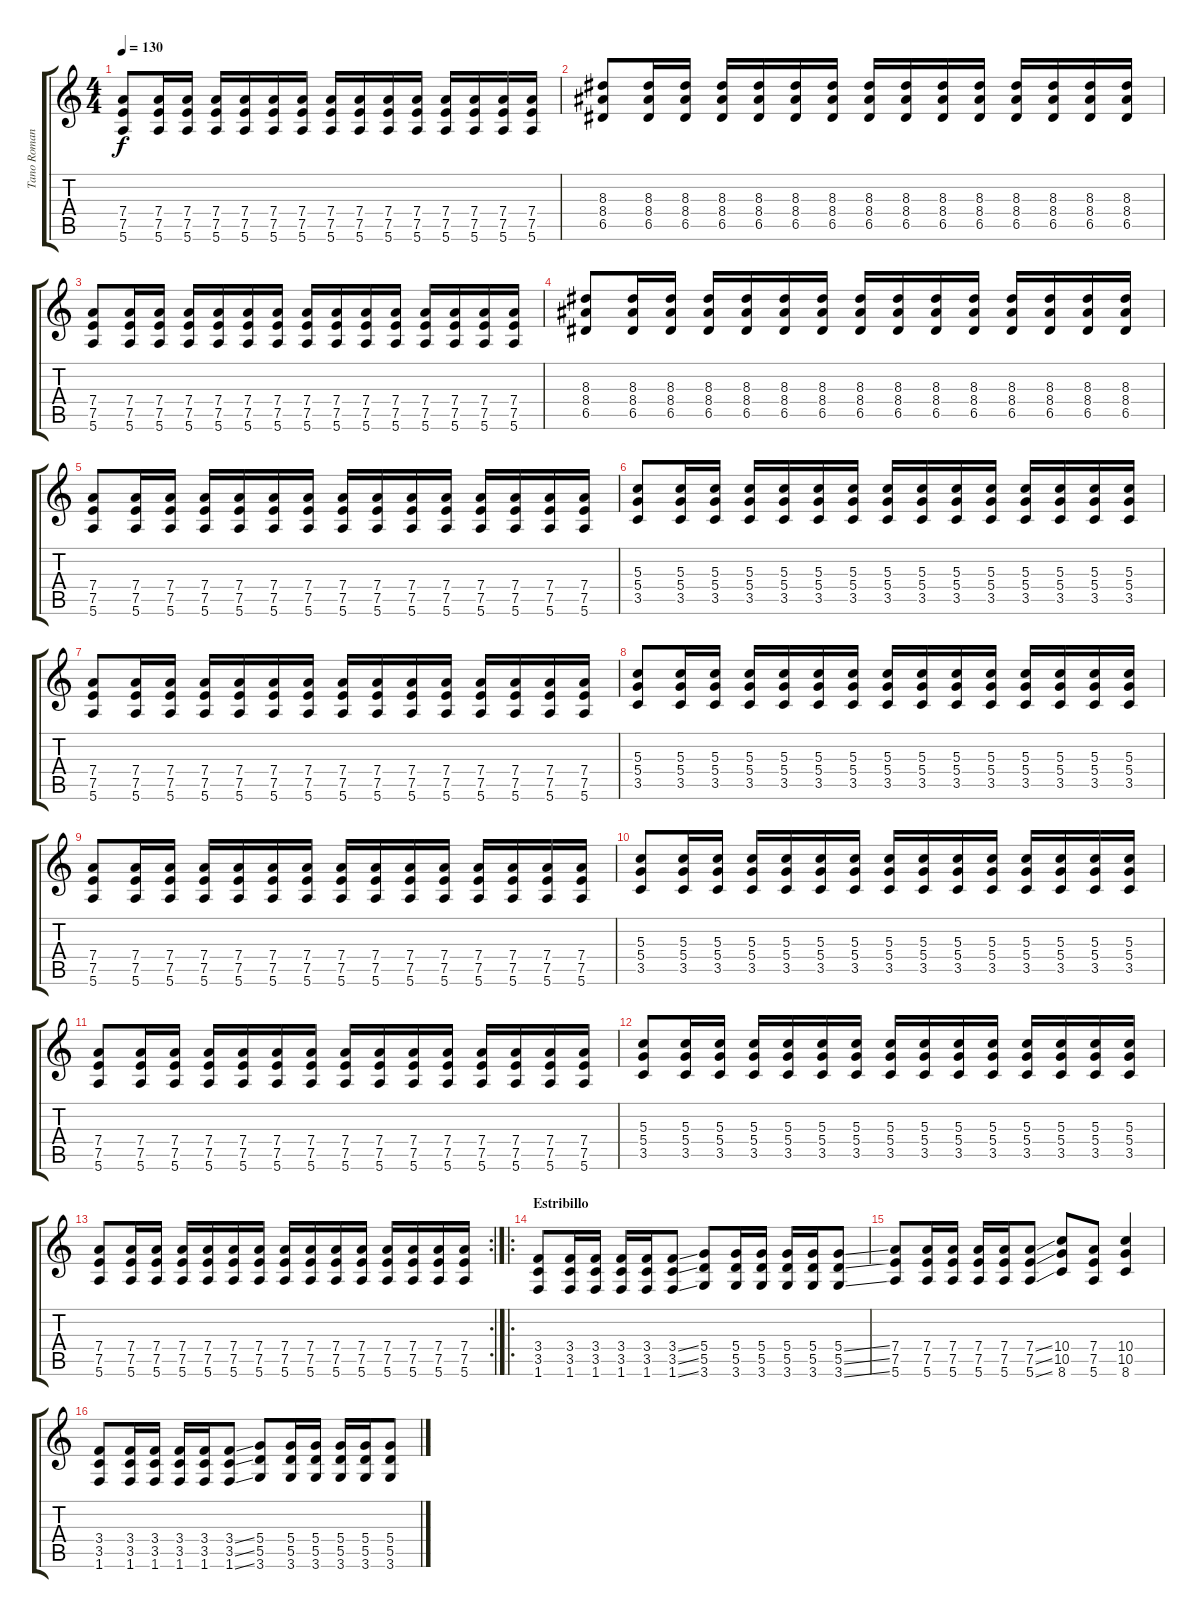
\track ("Tano Romano (base)" "Tano Roman") {instrument overdrivenguitar}
\staff {score tabs}
\tuning (E4 B3 G3 D3 A2 E2) {hide}
\ts (4 4)
\tempo 130
\clef g2
\ks c
(7.4 7.5 5.6).8{dy f} (7.4 7.5 5.6).16 (7.4 7.5 5.6).16 (7.4 7.5 5.6).16 (7.4 7.5 5.6).16 (7.4 7.5 5.6).16 (7.4 7.5 5.6).16 (7.4 7.5 5.6).16 (7.4 7.5 5.6).16 (7.4 7.5 5.6).16 (7.4 7.5 5.6).16 (7.4 7.5 5.6).16 (7.4 7.5 5.6).16 (7.4 7.5 5.6).16 (7.4 7.5 5.6).16 |
(8.3 8.4 6.5).8 (8.3 8.4 6.5).16 (8.3 8.4 6.5).16 (8.3 8.4 6.5).16 (8.3 8.4 6.5).16 (8.3 8.4 6.5).16 (8.3 8.4 6.5).16 (8.3 8.4 6.5).16 (8.3 8.4 6.5).16 (8.3 8.4 6.5).16 (8.3 8.4 6.5).16 (8.3 8.4 6.5).16 (8.3 8.4 6.5).16 (8.3 8.4 6.5).16 (8.3 8.4 6.5).16 |
(7.4 7.5 5.6).8 (7.4 7.5 5.6).16 (7.4 7.5 5.6).16 (7.4 7.5 5.6).16 (7.4 7.5 5.6).16 (7.4 7.5 5.6).16 (7.4 7.5 5.6).16 (7.4 7.5 5.6).16 (7.4 7.5 5.6).16 (7.4 7.5 5.6).16 (7.4 7.5 5.6).16 (7.4 7.5 5.6).16 (7.4 7.5 5.6).16 (7.4 7.5 5.6).16 (7.4 7.5 5.6).16 |
(8.3 8.4 6.5).8 (8.3 8.4 6.5).16 (8.3 8.4 6.5).16 (8.3 8.4 6.5).16 (8.3 8.4 6.5).16 (8.3 8.4 6.5).16 (8.3 8.4 6.5).16 (8.3 8.4 6.5).16 (8.3 8.4 6.5).16 (8.3 8.4 6.5).16 (8.3 8.4 6.5).16 (8.3 8.4 6.5).16 (8.3 8.4 6.5).16 (8.3 8.4 6.5).16 (8.3 8.4 6.5).16 |
(7.4 7.5 5.6).8 (7.4 7.5 5.6).16 (7.4 7.5 5.6).16 (7.4 7.5 5.6).16 (7.4 7.5 5.6).16 (7.4 7.5 5.6).16 (7.4 7.5 5.6).16 (7.4 7.5 5.6).16 (7.4 7.5 5.6).16 (7.4 7.5 5.6).16 (7.4 7.5 5.6).16 (7.4 7.5 5.6).16 (7.4 7.5 5.6).16 (7.4 7.5 5.6).16 (7.4 7.5 5.6).16 |
(5.3 5.4 3.5).8 (5.3 5.4 3.5).16 (5.3 5.4 3.5).16 (5.3 5.4 3.5).16 (5.3 5.4 3.5).16 (5.3 5.4 3.5).16 (5.3 5.4 3.5).16 (5.3 5.4 3.5).16 (5.3 5.4 3.5).16 (5.3 5.4 3.5).16 (5.3 5.4 3.5).16 (5.3 5.4 3.5).16 (5.3 5.4 3.5).16 (5.3 5.4 3.5).16 (5.3 5.4 3.5).16 |
(7.4 7.5 5.6).8 (7.4 7.5 5.6).16 (7.4 7.5 5.6).16 (7.4 7.5 5.6).16 (7.4 7.5 5.6).16 (7.4 7.5 5.6).16 (7.4 7.5 5.6).16 (7.4 7.5 5.6).16 (7.4 7.5 5.6).16 (7.4 7.5 5.6).16 (7.4 7.5 5.6).16 (7.4 7.5 5.6).16 (7.4 7.5 5.6).16 (7.4 7.5 5.6).16 (7.4 7.5 5.6).16 |
(5.3 5.4 3.5).8 (5.3 5.4 3.5).16 (5.3 5.4 3.5).16 (5.3 5.4 3.5).16 (5.3 5.4 3.5).16 (5.3 5.4 3.5).16 (5.3 5.4 3.5).16 (5.3 5.4 3.5).16 (5.3 5.4 3.5).16 (5.3 5.4 3.5).16 (5.3 5.4 3.5).16 (5.3 5.4 3.5).16 (5.3 5.4 3.5).16 (5.3 5.4 3.5).16 (5.3 5.4 3.5).16 |
(7.4 7.5 5.6).8 (7.4 7.5 5.6).16 (7.4 7.5 5.6).16 (7.4 7.5 5.6).16 (7.4 7.5 5.6).16 (7.4 7.5 5.6).16 (7.4 7.5 5.6).16 (7.4 7.5 5.6).16 (7.4 7.5 5.6).16 (7.4 7.5 5.6).16 (7.4 7.5 5.6).16 (7.4 7.5 5.6).16 (7.4 7.5 5.6).16 (7.4 7.5 5.6).16 (7.4 7.5 5.6).16 |
(5.3 5.4 3.5).8 (5.3 5.4 3.5).16 (5.3 5.4 3.5).16 (5.3 5.4 3.5).16 (5.3 5.4 3.5).16 (5.3 5.4 3.5).16 (5.3 5.4 3.5).16 (5.3 5.4 3.5).16 (5.3 5.4 3.5).16 (5.3 5.4 3.5).16 (5.3 5.4 3.5).16 (5.3 5.4 3.5).16 (5.3 5.4 3.5).16 (5.3 5.4 3.5).16 (5.3 5.4 3.5).16 |
(7.4 7.5 5.6).8 (7.4 7.5 5.6).16 (7.4 7.5 5.6).16 (7.4 7.5 5.6).16 (7.4 7.5 5.6).16 (7.4 7.5 5.6).16 (7.4 7.5 5.6).16 (7.4 7.5 5.6).16 (7.4 7.5 5.6).16 (7.4 7.5 5.6).16 (7.4 7.5 5.6).16 (7.4 7.5 5.6).16 (7.4 7.5 5.6).16 (7.4 7.5 5.6).16 (7.4 7.5 5.6).16 |
(5.3 5.4 3.5).8 (5.3 5.4 3.5).16 (5.3 5.4 3.5).16 (5.3 5.4 3.5).16 (5.3 5.4 3.5).16 (5.3 5.4 3.5).16 (5.3 5.4 3.5).16 (5.3 5.4 3.5).16 (5.3 5.4 3.5).16 (5.3 5.4 3.5).16 (5.3 5.4 3.5).16 (5.3 5.4 3.5).16 (5.3 5.4 3.5).16 (5.3 5.4 3.5).16 (5.3 5.4 3.5).16 |
\rc 2
(7.4 7.5 5.6).8 (7.4 7.5 5.6).16 (7.4 7.5 5.6).16 (7.4 7.5 5.6).16 (7.4 7.5 5.6).16 (7.4 7.5 5.6).16 (7.4 7.5 5.6).16 (7.4 7.5 5.6).16 (7.4 7.5 5.6).16 (7.4 7.5 5.6).16 (7.4 7.5 5.6).16 (7.4 7.5 5.6).16 (7.4 7.5 5.6).16 (7.4 7.5 5.6).16 (7.4 7.5 5.6).16 |
\ro
\section ("" "Estribillo")
(3.4 3.5 1.6).8 (3.4 3.5 1.6).16 (3.4 3.5 1.6).16 (3.4 3.5 1.6).16 (3.4 3.5 1.6).16 (3.4{ss} 3.5{ss} 1.6{ss}).8 (5.4 5.5 3.6).8 (5.4 5.5 3.6).16 (5.4 5.5 3.6).16 (5.4 5.5 3.6).16 (5.4 5.5 3.6).16 (5.4{ss} 5.5{ss} 3.6{ss}).8 |
(7.4 7.5 5.6).8 (7.4 7.5 5.6).16 (7.4 7.5 5.6).16 (7.4 7.5 5.6).16 (7.4 7.5 5.6).16 (7.4{ss} 7.5{ss} 5.6{ss}).8 (10.4 10.5 8.6).8 (7.4 7.5 5.6).8 (10.4 10.5 8.6).4 |
(3.4 3.5 1.6).8 (3.4 3.5 1.6).16 (3.4 3.5 1.6).16 (3.4 3.5 1.6).16 (3.4 3.5 1.6).16 (3.4{ss} 3.5{ss} 1.6{ss}).8 (5.4 5.5 3.6).8 (5.4 5.5 3.6).16 (5.4 5.5 3.6).16 (5.4 5.5 3.6).16 (5.4 5.5 3.6).16 (5.4{ss} 5.5{ss} 3.6{ss}).8
